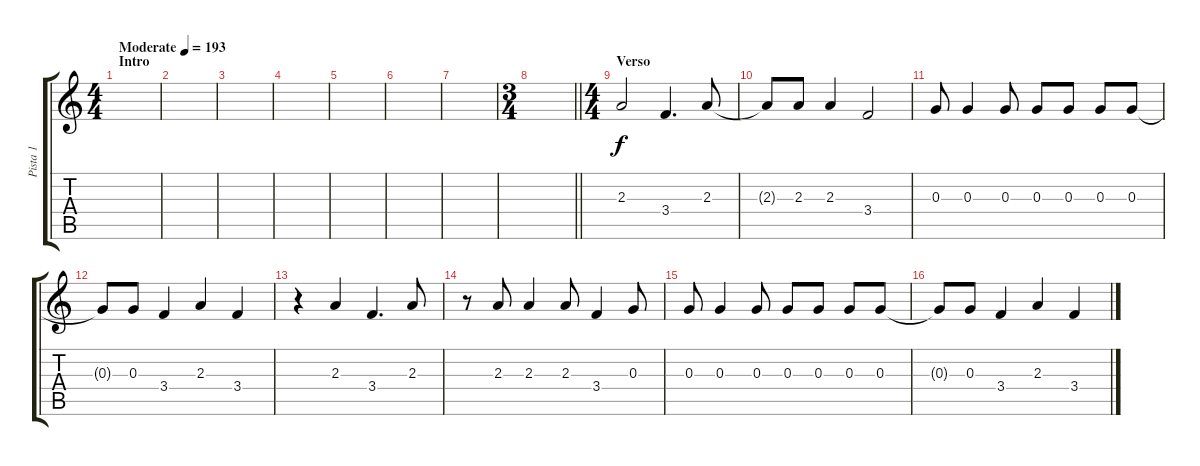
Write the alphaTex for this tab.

\track ("Pista 1" "Pista 1") {instrument acousticguitarsteel}
\staff {score tabs}
\tuning (E4 B3 G3 D3 A2 E2) {hide}
\ts (4 4)
\section ("" "Intro")
\tempo (193 "Moderate")
\clef g2
\ks c
|
|
|
|
|
|
|
\ts (3 4)
\barLineRight lightlight
|
\ts (4 4)
\section ("" "Verso")
2.3.2 3.4.4{d} 2.3.8 |
2.3{t}.8 2.3.8 2.3.4 3.4.2 |
0.3.8 0.3.4 0.3.8 0.3.8 0.3.8 0.3.8 0.3.8 |
0.3{t}.8 0.3.8 3.4.4 2.3.4 3.4.4 |
r.4 2.3.4 3.4.4{d} 2.3.8 |
r.8 2.3.8 2.3.4 2.3.8 3.4.4 0.3.8 |
0.3.8 0.3.4 0.3.8 0.3.8 0.3.8 0.3.8 0.3.8 |
0.3{t}.8 0.3.8 3.4.4 2.3.4 3.4.4
